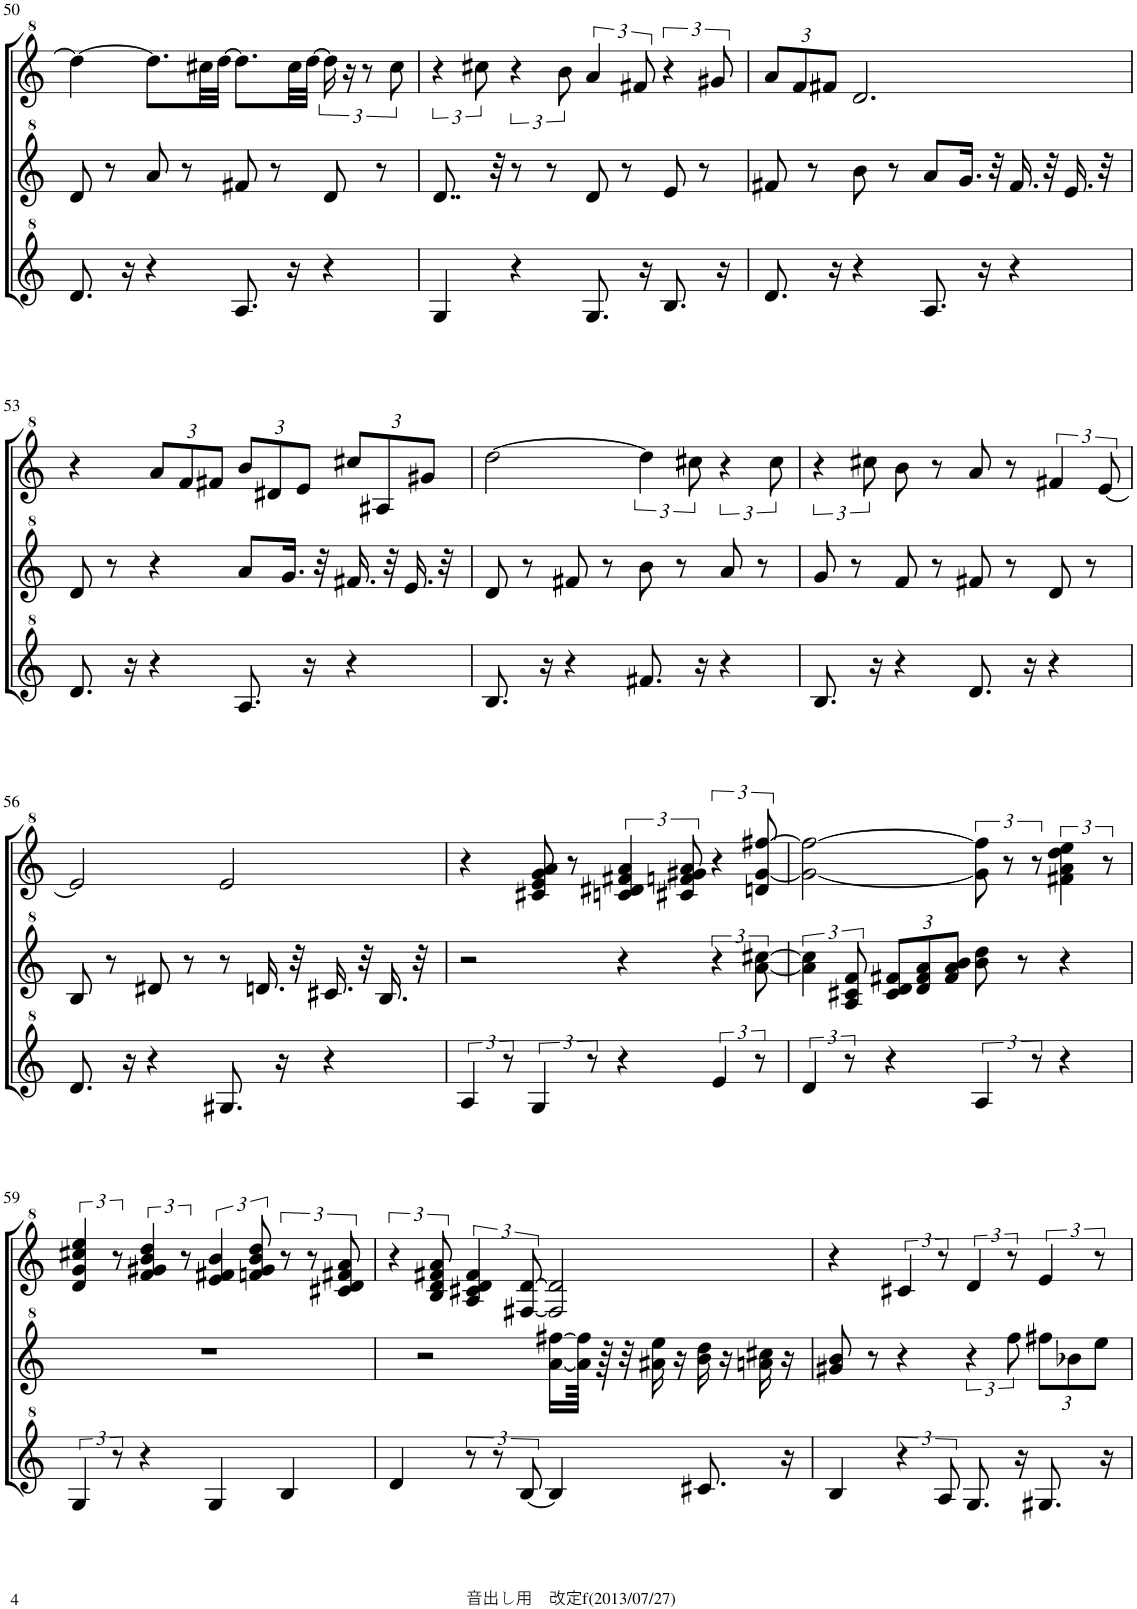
**kern	**kern	**kern
*part3	*part2	*part1
*staff3	*staff2	*staff1
*I"Tenor Recorder	*I"Tenor Recorder	*I"Street Organ
!!LO:PB:g=z
*clefG^2	*clefG^2	*clefG^2
*k[]	*k[]	*k[]
*M4/4	*M4/4	*M4/4
*met(c)	*met(c)	*met(c)
=50	=50	=50
8.dd/	8dd/	4ddd\_
.	8r	.
16r	.	.
4r	8aa/	8.ddd\L]
.	8r	.
.	.	32ccc#X\LL
.	.	[32ddd\JJJ
8.a/	8ff#X/	8.ddd\L]
.	8r	.
16r	.	32ccc#\LL
.	.	[32ddd\JJJ
4r	8dd/	24ddd\]
.	.	24r
.	.	12r
.	8r	.
.	.	12ccc#\
=51	=51	=51
4g/	8..dd/	6r
.	.	12ccc#X\
.	32r	.
4r	8r	6r
.	8r	.
.	.	12bb\
8.g/	8dd/	6aa/
.	8r	.
.	.	12ff#X/
16r	.	.
8.b/	8ee/	6r
.	8r	.
.	.	12gg#X/
16r	.	.
=52	=52	=52
*	*	*Xbrackettup
8.dd/	8ff#X/	12aa/L
.	.	12ff/
.	8r	.
.	.	12ff#X/J
16r	.	.
4r	8bb\	2.dd/
.	8r	.
8.a/	8aa/L	.
.	16.gg/Jk	.
16r	.	.
.	32r	.
4r	16.ff#/	.
.	32r	.
.	16.ee/	.
.	32r	.
!!LO:LB:g=z
=53	=53	=53
8.dd/	8dd/	4r
.	8r	.
16r	.	.
4r	4r	12aa/L
.	.	12ff/
.	.	12ff#X/J
8.a/	8aa/L	12bb/L
.	.	12dd#X/
.	16.gg/Jk	.
.	.	12ee/J
16r	.	.
.	32r	.
4r	16.ff#X/	12ccc#X/L
.	.	12a#X/
.	32r	.
.	16.ee/	.
.	.	12gg#X/J
.	32r	.
=54	=54	=54
8.b/	8dd/	[2ddd\
.	8r	.
16r	.	.
4r	8ff#X/	.
.	8r	.
*	*	*brackettup
8.ff#X/	8bb\	6ddd\]
.	8r	.
.	.	12ccc#X\
16r	.	.
4r	8aa/	6r
.	8r	.
.	.	12ccc#\
=55	=55	=55
8.b/	8gg/	6r
.	8r	.
.	.	12ccc#X\
16r	.	.
4r	8ff/	8bb\
.	8r	8r
8.dd/	8ff#X/	8aa/
.	8r	8r
16r	.	.
4r	8dd/	6ff#X/
.	8r	.
.	.	[12ee/
!!LO:LB:g=z
=56	=56	=56
8.dd/	8b/	2ee/]
.	8r	.
16r	.	.
4r	8dd#X/	.
.	8r	.
8.g#X/	8r	2ee/
.	16.ddn/	.
16r	.	.
.	32r	.
4r	16.cc#X/	.
.	32r	.
.	16.b/	.
.	32r	.
=57	=57	=57
6a/	2r	4r
12r	.	.
6g/	.	8cc#X/ 8ee/ 8gg/ 8aa/
.	.	8r
12r	.	.
4r	4r	6ccn/ 6dd#X/ 6ff#X/ 6aa/
.	.	12cc#X/ 12ffn/ 12gg#X/ 12aa/
6ee/	6r	6r
12r	[12aa\ [12ccc#X\	12ddn/ [12gg#/ [12fff#X/
=58	=58	=58
6dd/	6aa\] 6ccc#\]	2gg#\_ 2fff#\_
12r	12a/ 12cc#X/ 12ff/	.
*	*Xbrackettup	*
4r	12cc#/ 12dd/ 12ff#X/L	.
.	12dd/ 12ff#/ 12aa/	.
.	12ff#/ 12aa/ 12bb/J	.
6a/	8bb\ 8ddd\	12gg#\] 12fff#\]
.	.	12r
.	8r	.
12r	.	12r
4r	4r	6ff#X\ 6aa\ 6ddd\ 6eee\
.	.	12r
!!LO:LB:g=z
=59	=59	=59
6g/	1r	6dd/ 6gg/ 6ccc#X/ 6eee/
12r	.	12r
4r	.	6ff/ 6gg#X/ 6bb/ 6ddd/
.	.	12r
4g/	.	6ee/ 6ff#X/ 6bb/
.	.	12ffn/ 12gg#/ 12bb/ 12ddd/
4b/	.	12r
.	.	12r
.	.	12cc#X/ 12dd/ 12ff#X/ 12aa/
=60	=60	=60
4dd/	2r	6r
.	.	12b/ 12dd/ 12ff#X/ 12aa/
12r	.	6a/ 6cc#X/ 6dd/ 6ff#/
12r	.	.
[12b/	.	[12f#X/ [12dd/
4b/]	[16aa\ [16fff#X\LL	2f#/] 2dd/]
.	64aa\] 64fff#\]JJkk	.
.	64r	.
.	32r	.
.	16aa#X\ 16eee\	.
.	16r	.
8.cc#X/	16bb\ 16ddd\	.
.	16r	.
.	16aan\ 16ccc#X\	.
16r	16r	.
=61	=61	=61
4b/	8gg#X/ 8bb/	4r
.	8r	.
6r	4r	6cc#X/
12a/	.	12r
*	*brackettup	*
8.g/	6r	6dd/
.	12fff\	12r
16r	.	.
*	*Xbrackettup	*
8.g#X/	12fff#X\L	6ee/
.	12bb-X\	.
.	12eee\J	12r
16r	.	.
=	=	=
*-	*-	*-
